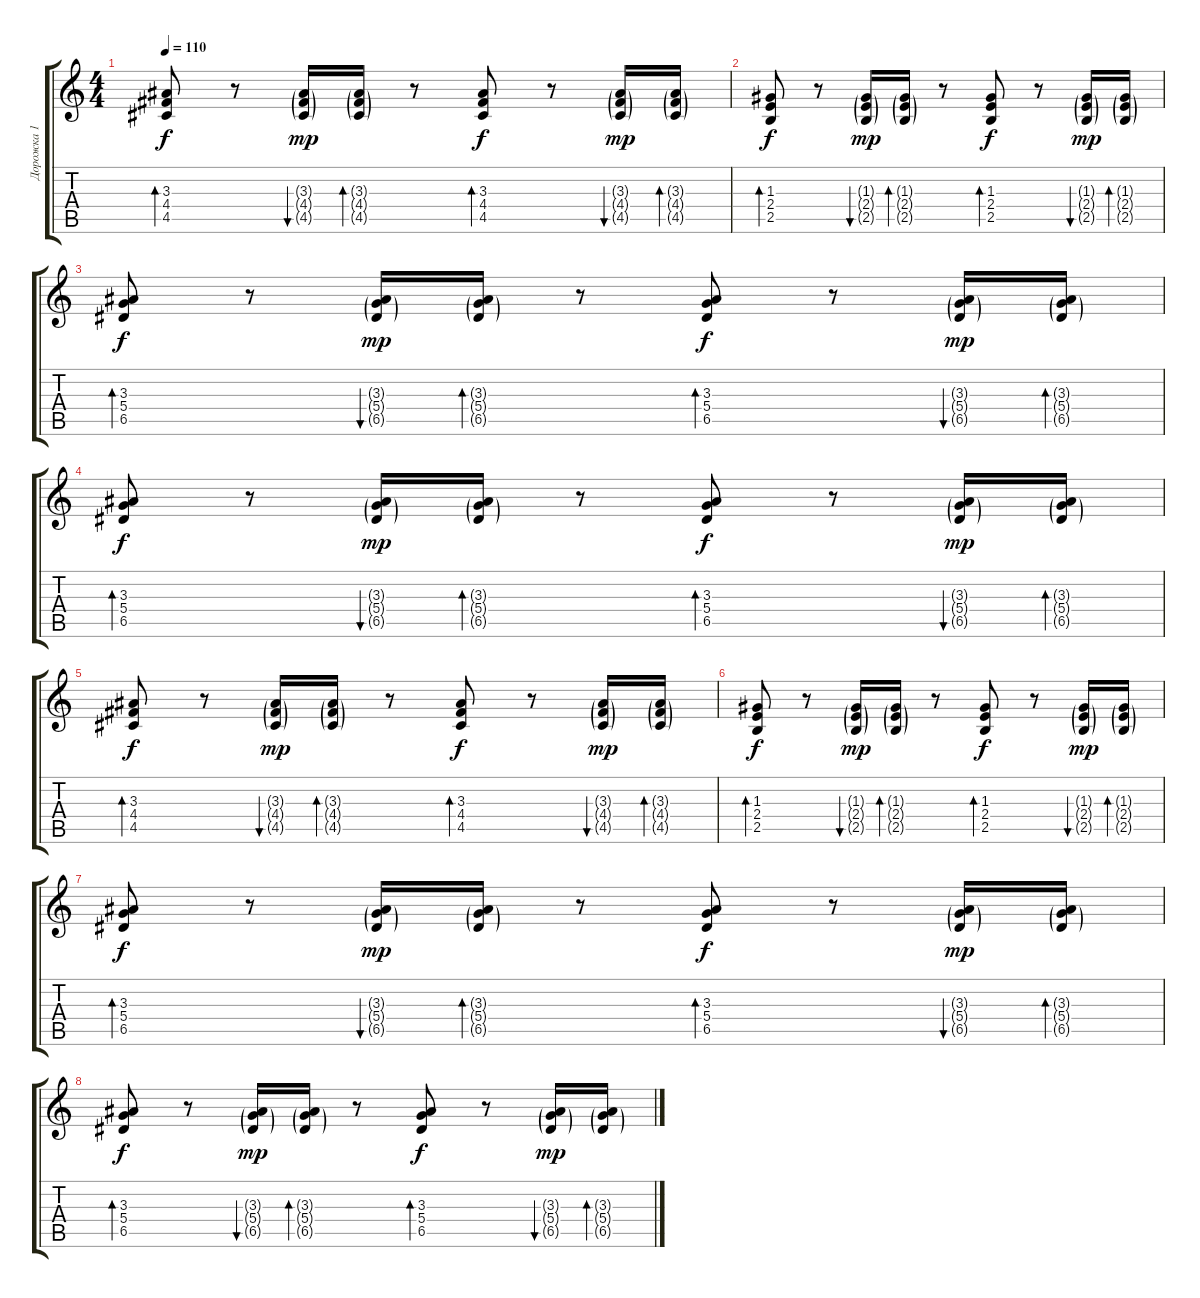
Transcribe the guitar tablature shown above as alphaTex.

\track ("Дорожка 1" "Дорожка 1") {instrument acousticguitarsteel}
\staff {score tabs}
\tuning (E4 B3 G3 D3 A2 E2) {hide}
\ts (4 4)
\tempo 110
\clef g2
\ks c
(3.3 4.4 4.5).8{bd 60 dy f} r.8 (3.3{g} 4.4{g} 4.5{g}).16{bu 60 dy mp} (3.3{g} 4.4{g} 4.5{g}).16{bd 60} r.8 (3.3 4.4 4.5).8{bd 60 dy f} r.8 (3.3{g} 4.4{g} 4.5{g}).16{bu 60 dy mp} (3.3{g} 4.4{g} 4.5{g}).16{bd 60} |
(1.3 2.4 2.5).8{bd 60 dy f} r.8 (1.3{g} 2.4{g} 2.5{g}).16{bu 60 dy mp} (1.3{g} 2.4{g} 2.5{g}).16{bd 60} r.8 (1.3 2.4 2.5).8{bd 60 dy f} r.8 (1.3{g} 2.4{g} 2.5{g}).16{bu 60 dy mp} (1.3{g} 2.4{g} 2.5{g}).16{bd 60} |
(3.3 5.4 6.5).8{bd 60 dy f} r.8 (3.3{g} 5.4{g} 6.5{g}).16{bu 60 dy mp} (3.3{g} 5.4{g} 6.5{g}).16{bd 60} r.8 (3.3 5.4 6.5).8{bd 60 dy f} r.8 (3.3{g} 5.4{g} 6.5{g}).16{bu 60 dy mp} (3.3{g} 5.4{g} 6.5{g}).16{bd 60} |
(3.3 5.4 6.5).8{bd 60 dy f} r.8 (3.3{g} 5.4{g} 6.5{g}).16{bu 60 dy mp} (3.3{g} 5.4{g} 6.5{g}).16{bd 60} r.8 (3.3 5.4 6.5).8{bd 60 dy f} r.8 (3.3{g} 5.4{g} 6.5{g}).16{bu 60 dy mp} (3.3{g} 5.4{g} 6.5{g}).16{bd 60} |
(3.3 4.4 4.5).8{bd 60 dy f} r.8 (3.3{g} 4.4{g} 4.5{g}).16{bu 60 dy mp} (3.3{g} 4.4{g} 4.5{g}).16{bd 60} r.8 (3.3 4.4 4.5).8{bd 60 dy f} r.8 (3.3{g} 4.4{g} 4.5{g}).16{bu 60 dy mp} (3.3{g} 4.4{g} 4.5{g}).16{bd 60} |
(1.3 2.4 2.5).8{bd 60 dy f} r.8 (1.3{g} 2.4{g} 2.5{g}).16{bu 60 dy mp} (1.3{g} 2.4{g} 2.5{g}).16{bd 60} r.8 (1.3 2.4 2.5).8{bd 60 dy f} r.8 (1.3{g} 2.4{g} 2.5{g}).16{bu 60 dy mp} (1.3{g} 2.4{g} 2.5{g}).16{bd 60} |
(3.3 5.4 6.5).8{bd 60 dy f} r.8 (3.3{g} 5.4{g} 6.5{g}).16{bu 60 dy mp} (3.3{g} 5.4{g} 6.5{g}).16{bd 60} r.8 (3.3 5.4 6.5).8{bd 60 dy f} r.8 (3.3{g} 5.4{g} 6.5{g}).16{bu 60 dy mp} (3.3{g} 5.4{g} 6.5{g}).16{bd 60} |
(3.3 5.4 6.5).8{bd 60 dy f} r.8 (3.3{g} 5.4{g} 6.5{g}).16{bu 60 dy mp} (3.3{g} 5.4{g} 6.5{g}).16{bd 60} r.8 (3.3 5.4 6.5).8{bd 60 dy f} r.8 (3.3{g} 5.4{g} 6.5{g}).16{bu 60 dy mp} (3.3{g} 5.4{g} 6.5{g}).16{bd 60}
